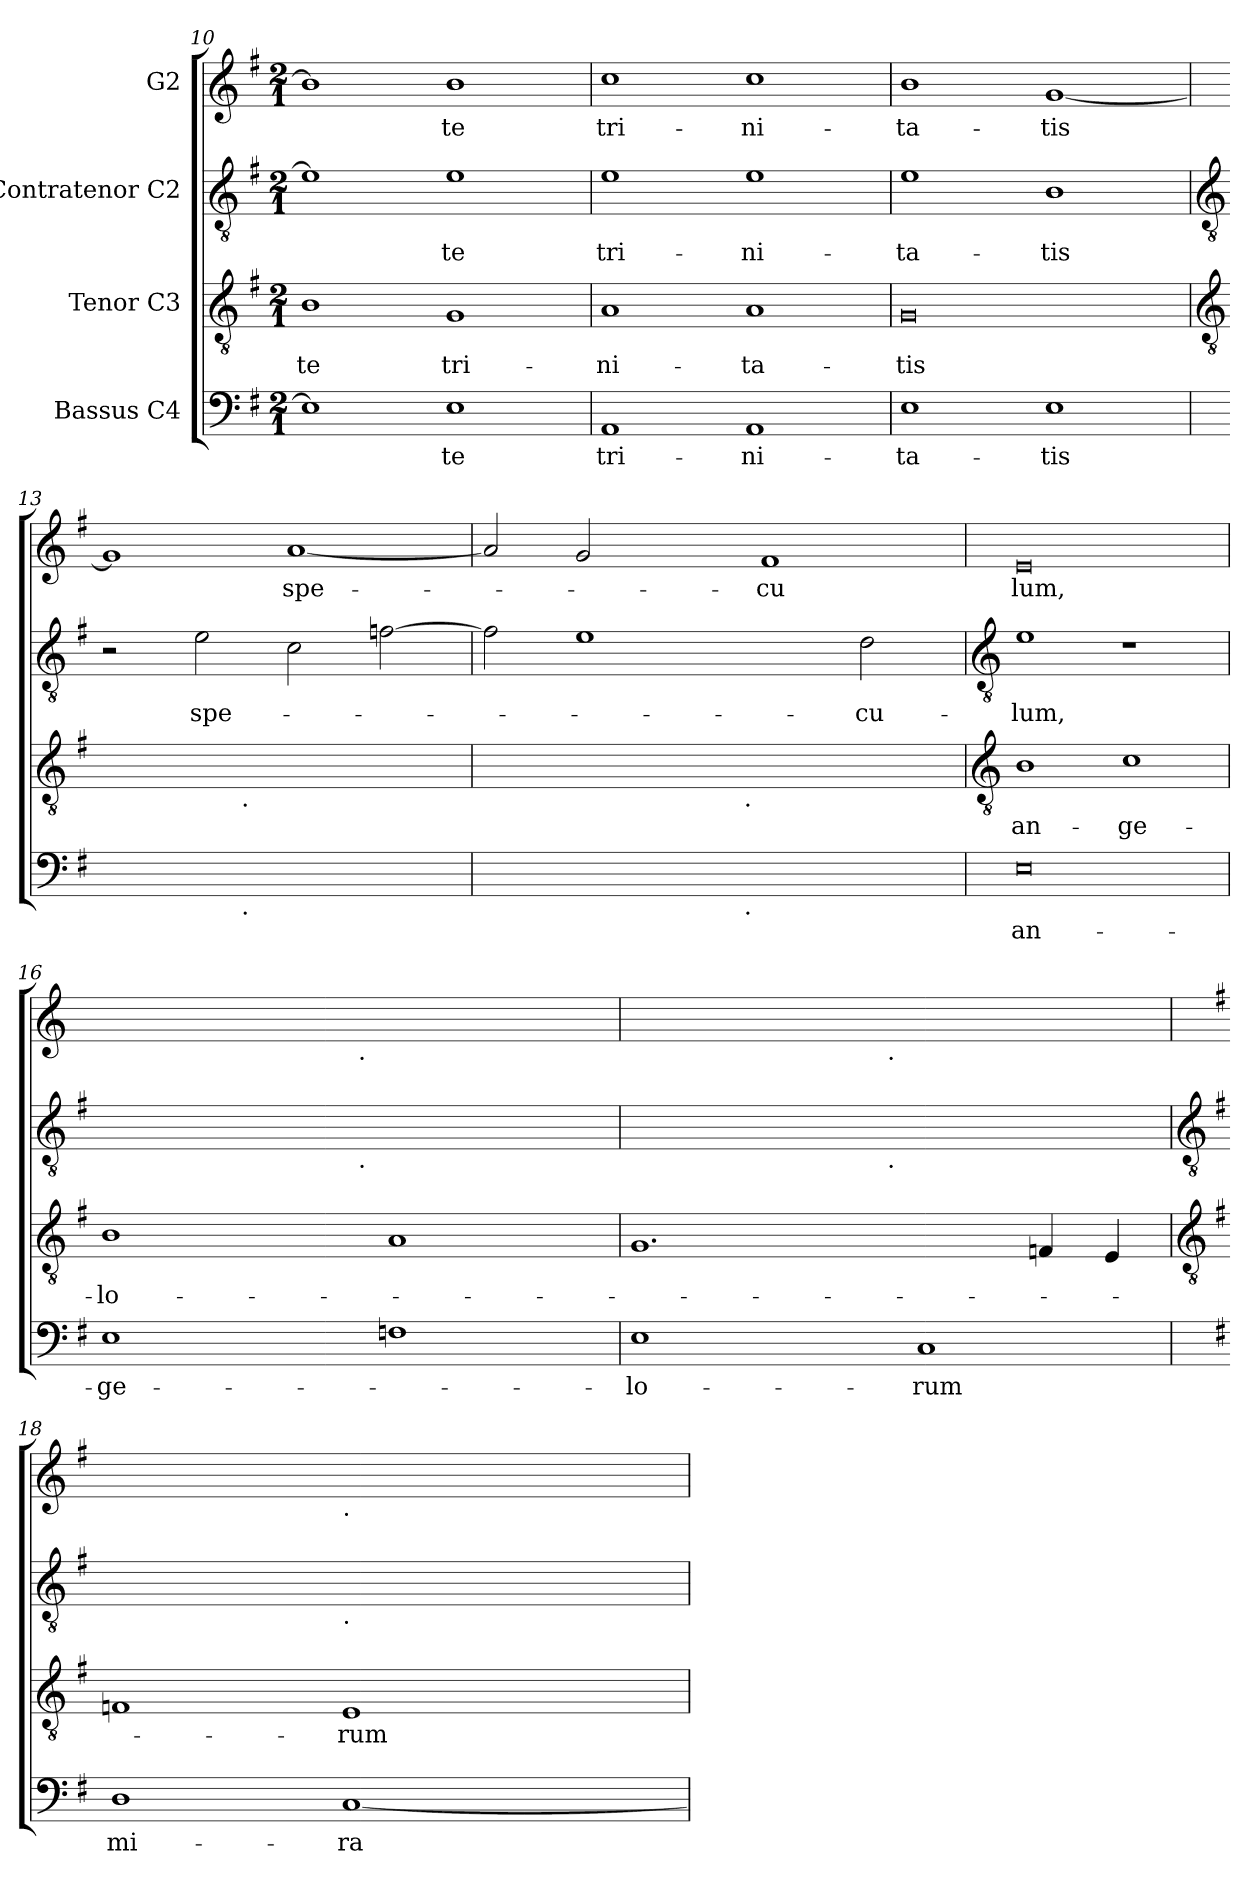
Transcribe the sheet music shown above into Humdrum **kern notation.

**kern	**text	**kern	**text	**kern	**text	**kern	**text
*part4	*part4	*part3	*part3	*part2	*part2	*part1	*part1
*staff4	*staff4	*staff3	*staff3	*staff2	*staff2	*staff1	*staff1
*I"Bassus C4	*	*I"Tenor C3	*	*I"Contratenor C2	*	*I"G2	*
*clefF4	*	*clefGv2	*	*clefGv2	*	*clefG2	*
*k[f#]	*	*k[f#]	*	*k[f#]	*	*k[f#]	*
*G:	*	*G:	*	*G:	*	*G:	*
*M2/1	*	*M2/1	*	*M2/1	*	*M2/1	*
=10	=10	=10	=10	=10	=10	=10	=10
!	!	!	!LO:LY:b	!	!	!	!
1E]	.	1B	-te	1e]	.	1b]	.
!	!LO:LY:b	!	!LO:LY:b	!	!LO:LY:b	!	!LO:LY:b
1E	-te	1G	tri-	1e	-te	1b	-te
=11	=11	=11	=11	=11	=11	=11	=11
!	!LO:LY:b	!	!LO:LY:b	!	!LO:LY:b	!	!LO:LY:b
1AA	tri-	1A	-ni-	1e	tri-	1cc	tri-
!	!LO:LY:b	!	!LO:LY:b	!	!LO:LY:b	!	!LO:LY:b
1AA	-ni-	1A	-ta-	1e	-ni-	1cc	-ni-
=12	=12	=12	=12	=12	=12	=12	=12
!	!LO:LY:b	!	!LO:LY:b	!	!LO:LY:b	!	!LO:LY:b
1E	-ta-	0G	-tis	1e	-ta-	1b	-ta-
!	!LO:LY:b	!	!	!	!LO:LY:b	!	!LO:LY:b
1E	-tis	.	.	1B	-tis	[1g	-tis
!!LO:LB:g=z
=13	=13	=13	=13	=13	=13	=13	=13
*	*	*clefGv2	*	*clefGv2	*	*	*
4ryy	.	4ryy	.	2r	.	1g]	.
4ryy	.	4ryy	.	.	.	.	.
!	!	!	!	!	!LO:LY:b	!	!
4ryy	.	4ryy	.	2e\	spe-	.	.
!	!	!LO:TX:b:t=.	!	!	!	!	!
!LO:TX:b:t=.	!	!	!	!	!	!	!
4ryy	.	4ryy	.	.	.	.	.
!	!	!	!	!	!	!	!LO:LY:b
4ryy	.	4ryy	.	2c\	.	[1a	spe-
4ryy	.	4ryy	.	.	.	.	.
4ryy	.	4ryy	.	[2fn\	.	.	.
4ryy	.	4ryy	.	.	.	.	.
=14	=14	=14	=14	=14	=14	=14	=14
4ryy	.	4ryy	.	2f\]	.	2a/]	.
4ryy	.	4ryy	.	.	.	.	.
4ryy	.	4ryy	.	1e	.	2g/	.
64ryy	.	64ryy	.	.	.	.	.
64ryy	.	64ryy	.	.	.	.	.
64ryy	.	64ryy	.	.	.	.	.
64ryy	.	64ryy	.	.	.	.	.
64ryy	.	64ryy	.	.	.	.	.
64ryy	.	64ryy	.	.	.	.	.
64ryy	.	64ryy	.	.	.	.	.
64ryy	.	64ryy	.	.	.	.	.
64ryy	.	64ryy	.	.	.	.	.
64ryy	.	64ryy	.	.	.	.	.
64ryy	.	64ryy	.	.	.	.	.
64ryy	.	64ryy	.	.	.	.	.
64ryy	.	64ryy	.	.	.	.	.
64ryy	.	64ryy	.	.	.	.	.
!	!	!LO:TX:b:t=.	!	!	!	!	!
!LO:TX:b:t=.	!	!	!	!	!	!	!
64ryy	.	64ryy	.	.	.	.	.
4ryy	.	4ryy	.	.	.	.	.
!	!	!	!	!	!	!	!LO:LY:b
.	.	.	.	.	.	1f#	-cu
4ryy	.	4ryy	.	.	.	.	.
4ryy	.	4ryy	.	.	.	.	.
!	!	!	!	!	!LO:LY:b	!	!
.	.	.	.	2d\	-cu-	.	.
4ryy	.	4ryy	.	.	.	.	.
64ryy	.	64ryy	.	.	.	.	.
*	*	*	*	*	*	*k[]	*
*	*	*	*	*	*	*C:	*
!!LO:LB:g=z
=15	=15	=15	=15	=15	=15	=15	=15
*	*	*clefGv2	*	*clefGv2	*	*	*
!	!LO:LY:b	!	!LO:LY:b	!	!LO:LY:b	!	!LO:LY:b
0E	an-	1B	an-	1e	-lum,	0e	lum,
!	!	!	!LO:LY:b	!	!	!	!
.	.	1c	-ge-	1r	.	.	.
=16	=16	=16	=16	=16	=16	=16	=16
!	!LO:LY:b	!	!LO:LY:b	!	!	!	!
1E	-ge-	1B	-lo-	4ryy	.	4ryy	.
.	.	.	.	4ryy	.	4ryy	.
.	.	.	.	4ryy	.	4ryy	.
.	.	.	.	32ryy	.	32ryy	.
.	.	.	.	32ryy	.	32ryy	.
.	.	.	.	32ryy	.	32ryy	.
.	.	.	.	32ryy	.	32ryy	.
.	.	.	.	32ryy	.	32ryy	.
.	.	.	.	32ryy	.	32ryy	.
!	!	!	!	!	!	!LO:TX:b:t=.	!
!	!	!	!	!LO:TX:b:t=.	!	!	!
.	.	.	.	32ryy	.	32ryy	.
.	.	.	.	4ryy	.	4ryy	.
1Fn	.	1A	.	.	.	.	.
.	.	.	.	4ryy	.	4ryy	.
.	.	.	.	4ryy	.	4ryy	.
.	.	.	.	4ryy	.	4ryy	.
.	.	.	.	32ryy	.	32ryy	.
=17	=17	=17	=17	=17	=17	=17	=17
!	!LO:LY:b	!	!	!	!	!	!
1E	-lo-	1.G	.	4ryy	.	4ryy	.
.	.	.	.	4ryy	.	4ryy	.
.	.	.	.	4ryy	.	4ryy	.
.	.	.	.	32ryy	.	32ryy	.
.	.	.	.	32ryy	.	32ryy	.
.	.	.	.	32ryy	.	32ryy	.
.	.	.	.	32ryy	.	32ryy	.
.	.	.	.	32ryy	.	32ryy	.
.	.	.	.	32ryy	.	32ryy	.
!	!	!	!	!	!	!LO:TX:b:t=.	!
!	!	!	!	!LO:TX:b:t=.	!	!	!
.	.	.	.	32ryy	.	32ryy	.
.	.	.	.	4ryy	.	4ryy	.
!	!LO:LY:b	!	!	!	!	!	!
1C	-rum	.	.	.	.	.	.
.	.	.	.	4ryy	.	4ryy	.
.	.	.	.	4ryy	.	4ryy	.
.	.	4Fn/	.	.	.	.	.
.	.	.	.	4ryy	.	4ryy	.
.	.	4E/	.	.	.	.	.
.	.	.	.	32ryy	.	32ryy	.
!!LO:LB:g=z
=18	=18	=18	=18	=18	=18	=18	=18
*	*	*clefGv2	*	*clefGv2	*	*	*
*	*	*	*	*	*	*k[f#]	*
*	*	*	*	*	*	*G:	*
!	!LO:LY:b	!	!	!	!	!	!
1D	mi-	1Fn	.	4ryy	.	4ryy	.
.	.	.	.	4ryy	.	4ryy	.
.	.	.	.	4ryy	.	4ryy	.
.	.	.	.	4ryy	.	4ryy	.
!	!	!	!	!	!	!LO:TX:b:t=.	!
!	!	!	!	!LO:TX:b:t=.	!	!	!
!	!LO:LY:b	!	!LO:LY:b	!	!	!	!
[1C	-ra-	1E	-rum	64ryy	.	64ryy	.
.	.	.	.	4ryy	.	4ryy	.
.	.	.	.	4ryy	.	4ryy	.
.	.	.	.	4ryy	.	4ryy	.
.	.	.	.	64ryy	.	64ryy	.
.	.	.	.	64ryy	.	64ryy	.
.	.	.	.	64ryy	.	64ryy	.
.	.	.	.	64ryy	.	64ryy	.
.	.	.	.	64ryy	.	64ryy	.
.	.	.	.	64ryy	.	64ryy	.
.	.	.	.	64ryy	.	64ryy	.
.	.	.	.	64ryy	.	64ryy	.
.	.	.	.	64ryy	.	64ryy	.
.	.	.	.	64ryy	.	64ryy	.
.	.	.	.	64ryy	.	64ryy	.
.	.	.	.	64ryy	.	64ryy	.
.	.	.	.	64ryy	.	64ryy	.
.	.	.	.	64ryy	.	64ryy	.
.	.	.	.	64ryy	.	64ryy	.
=	=	=	=	=	=	=	=
*-	*-	*-	*-	*-	*-	*-	*-
